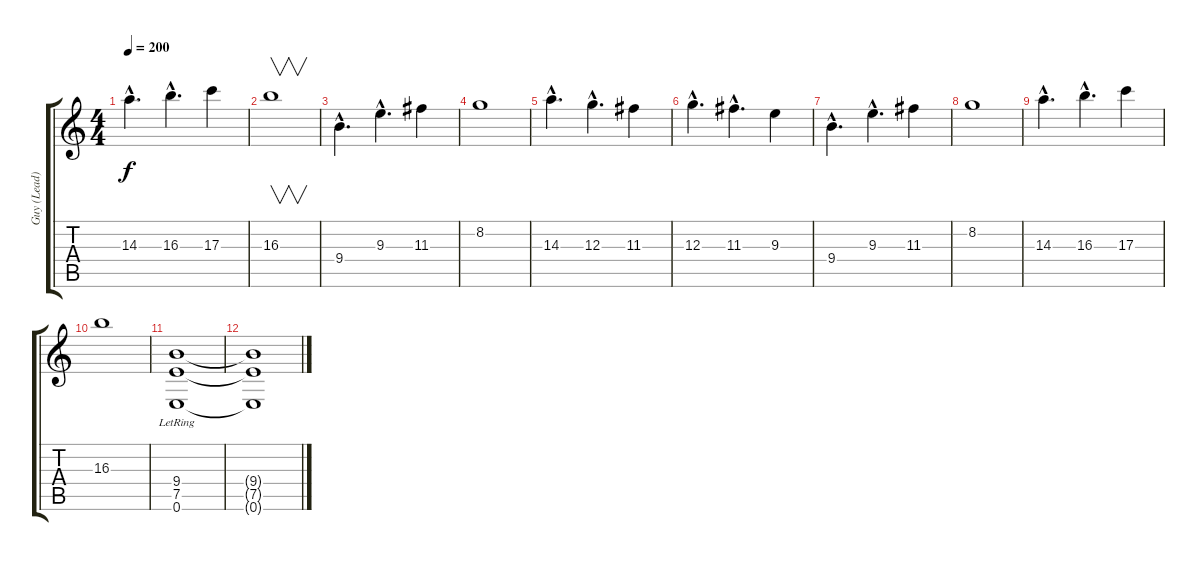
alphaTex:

\track ("Guy (Lead)" "Guy (Lead)") {instrument distortionguitar}
\staff {score tabs}
\tuning (E4 B3 G3 D3 A2 E2) {hide}
\ts (4 4)
\tempo 200
\clef g2
\ks c
14.3{hac}.4{d dy f} 16.3{hac}.4{d} 17.3.4 |
16.3.1{v} |
9.4{hac}.4{d} 9.3{hac}.4{d} 11.3.4 |
8.2.1 |
14.3{hac}.4{d} 12.3{hac}.4{d} 11.3.4 |
12.3{hac}.4{d} 11.3{hac}.4{d} 9.3.4 |
9.4{hac}.4{d} 9.3{hac}.4{d} 11.3.4 |
8.2.1 |
14.3{hac}.4{d} 16.3{hac}.4{d} 17.3.4 |
16.3.1 |
(9.4{lr} 7.5{lr} 0.6{lr}).1 |
(9.4{t} 7.5{t} 0.6{t}).1
